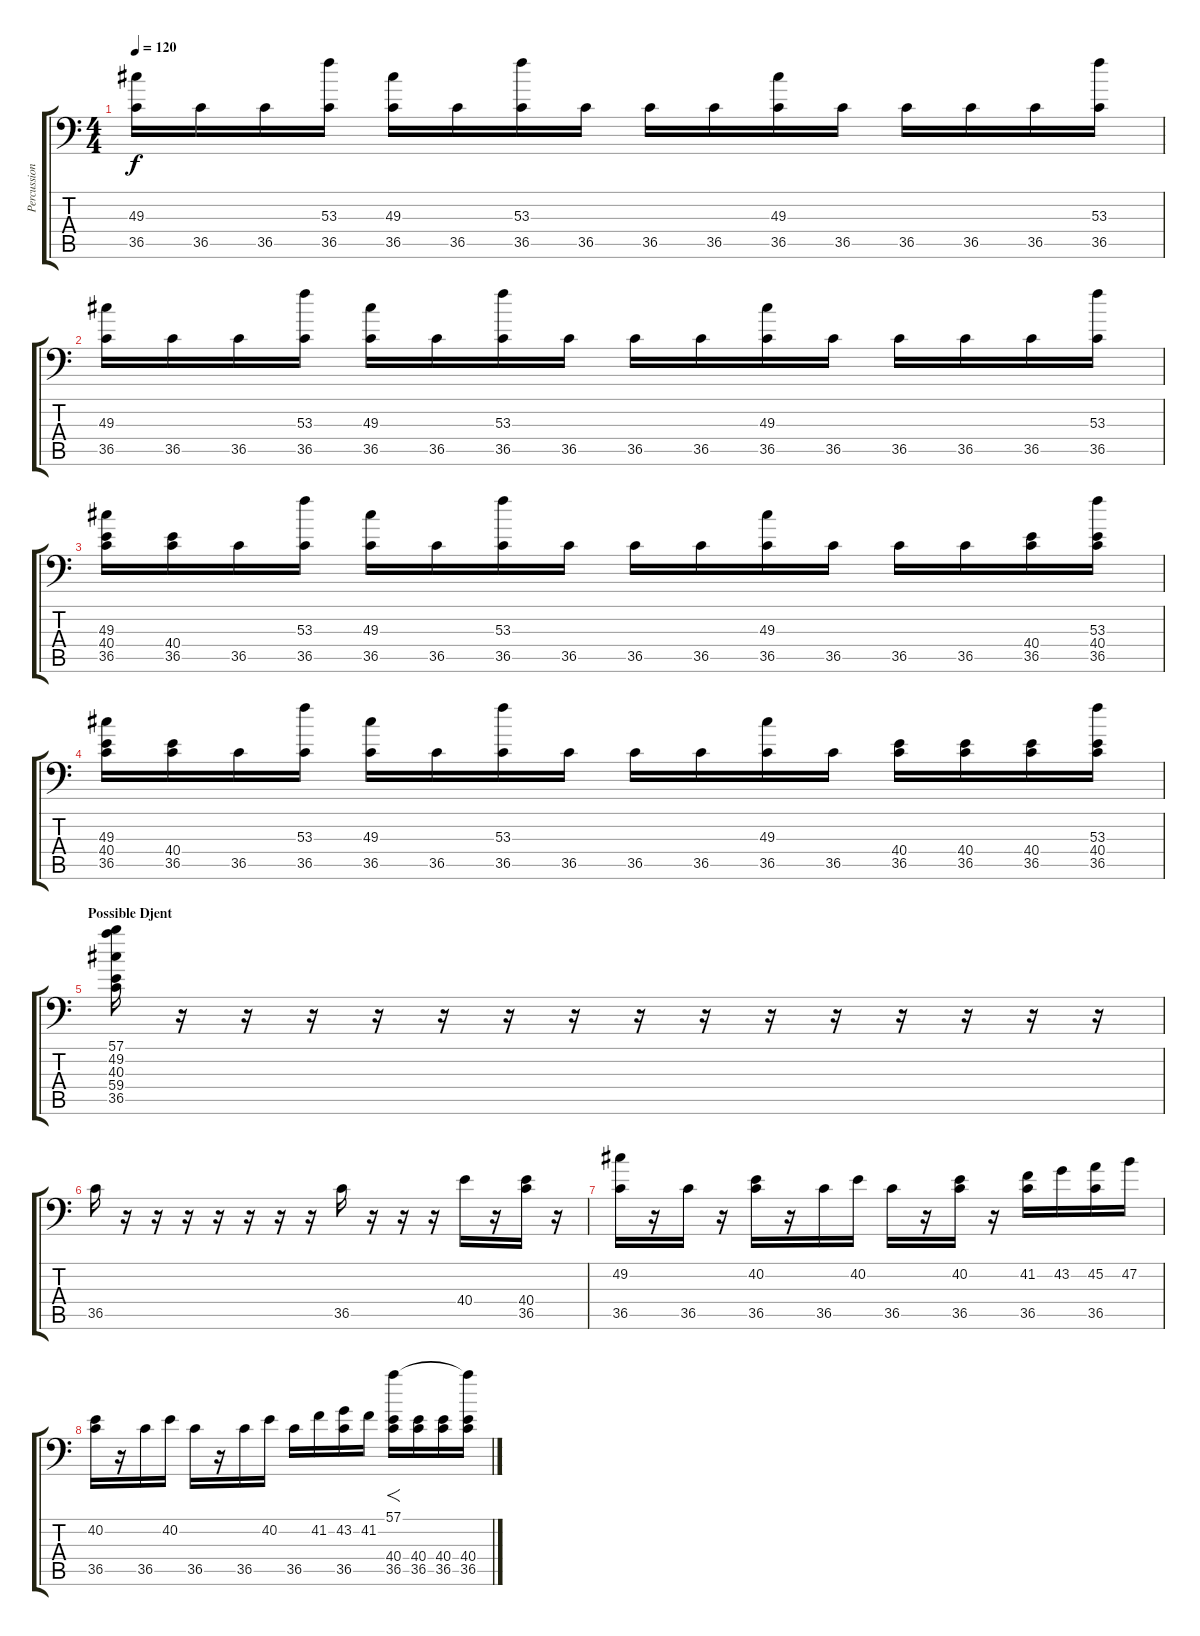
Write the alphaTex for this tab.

\track ("Percussion" "Percussion") {instrument acousticgrandpiano}
\staff {score tabs}
\tuning (C-1 C-1 C-1 C-1 C-1 C-1) {hide}
\ts (4 4)
\tempo 120
\clef f4
\ks c
(49.3 36.5).16{dy f} 36.5.16 36.5.16 (53.3 36.5).16 (49.3 36.5).16 36.5.16 (53.3 36.5).16 36.5.16 36.5.16 36.5.16 (49.3 36.5).16 36.5.16 36.5.16 36.5.16 36.5.16 (53.3 36.5).16 |
(49.3 36.5).16 36.5.16 36.5.16 (53.3 36.5).16 (49.3 36.5).16 36.5.16 (53.3 36.5).16 36.5.16 36.5.16 36.5.16 (49.3 36.5).16 36.5.16 36.5.16 36.5.16 36.5.16 (53.3 36.5).16 |
(49.3 40.4 36.5).16 (40.4 36.5).16 36.5.16 (53.3 36.5).16 (49.3 36.5).16 36.5.16 (53.3 36.5).16 36.5.16 36.5.16 36.5.16 (49.3 36.5).16 36.5.16 36.5.16 36.5.16 (40.4 36.5).16 (53.3 40.4 36.5).16 |
(49.3 40.4 36.5).16 (40.4 36.5).16 36.5.16 (53.3 36.5).16 (49.3 36.5).16 36.5.16 (53.3 36.5).16 36.5.16 36.5.16 36.5.16 (49.3 36.5).16 36.5.16 (40.4 36.5).16 (40.4 36.5).16 (40.4 36.5).16 (53.3 40.4 36.5).16 |
\section ("" "Possible Djent")
(57.1 49.2 40.3 59.4 36.5).16 r.16 r.16 r.16 r.16 r.16 r.16 r.16 r.16 r.16 r.16 r.16 r.16 r.16 r.16 r.16 |
36.5.16 r.16 r.16 r.16 r.16 r.16 r.16 r.16 36.5.16 r.16 r.16 r.16 40.4.16 r.16 (40.4 36.5).16 r.16 |
(49.2 36.5).16 r.16 36.5.16 r.16 (40.2 36.5).16 r.16 36.5.16 40.2.16 36.5.16 r.16 (40.2 36.5).16 r.16 (41.2 36.5).16 43.2.16 (45.2 36.5).16 47.2.16 |
(40.2 36.5).16 r.16 36.5.16 40.2.16 36.5.16 r.16 36.5.16 40.2.16 36.5.16 41.2.16 (43.2 36.5).16 41.2.16 (57.1 40.4 36.5).16{f} (40.4 36.5).16 (40.4 36.5).16 (57.1{t} 40.4 36.5).16
